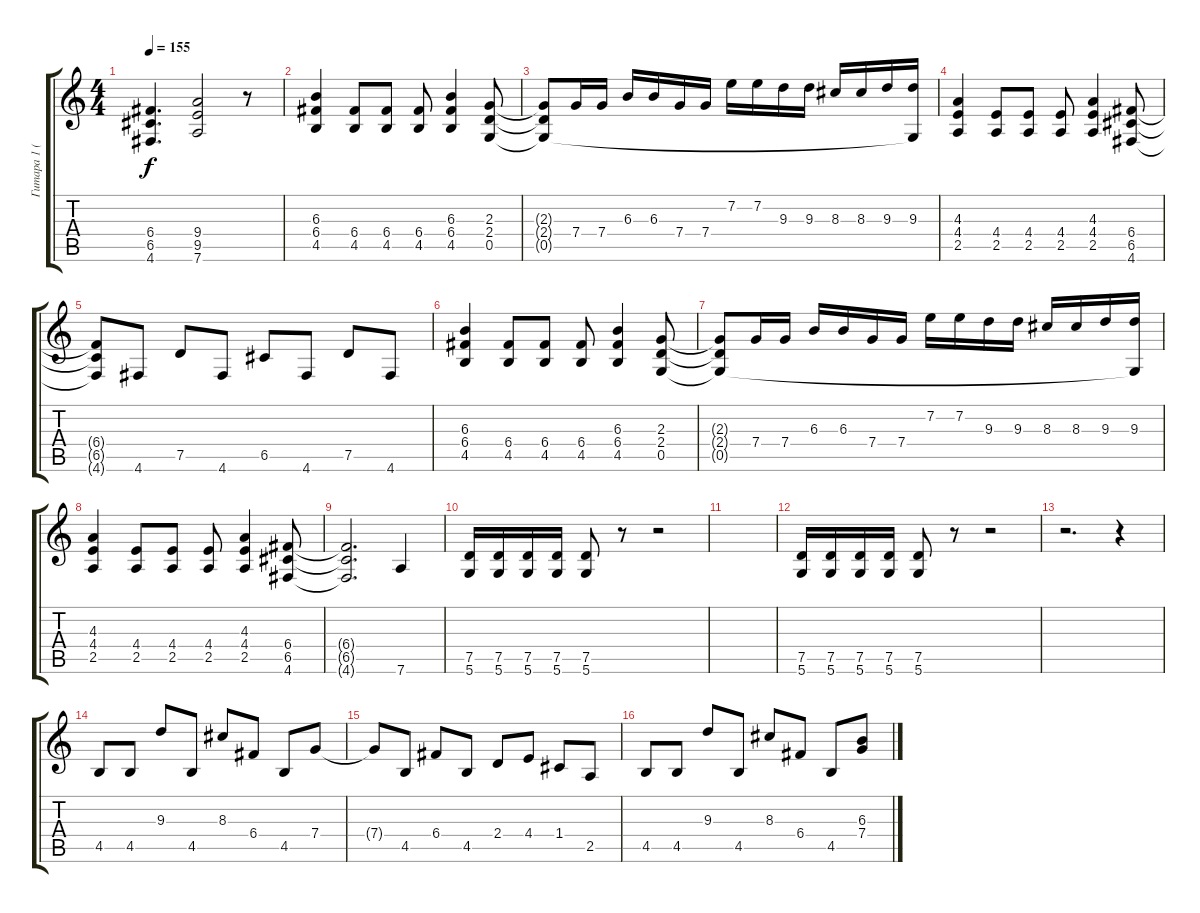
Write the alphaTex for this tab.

\track ("Гитара 1 (2)" "Гитара 1 (") {instrument distortionguitar}
\staff {score tabs}
\tuning (D4 A3 F3 C3 G2 D2) {hide}
\ts (4 4)
\tempo 155
\clef g2
\ks c
(6.4{t} 6.5{t} 4.6{t}).4{d dy f} (9.4 9.5 7.6).2 r.8 |
(6.3 6.4 4.5).4 (6.4 4.5).8 (6.4 4.5).8 (6.4 4.5).8 (6.3 6.4 4.5).4 (2.3 2.4 0.5).8 |
(2.3{t} 2.4{t} 0.5{t}).8 7.4.16 7.4.16 6.3.16 6.3.16 7.4.16 7.4.16 7.2.16 7.2.16 9.3.16 9.3.16 8.3.16 8.3.16 9.3.16 (9.3 0.5{t}).16 |
(4.3 4.4 2.5).4 (4.4 2.5).8 (4.4 2.5).8 (4.4 2.5).8 (4.3 4.4 2.5).4 (6.4 6.5 4.6).8 |
(6.4{t} 6.5{t} 4.6{t}).8 4.6.8 7.5.8 4.6.8 6.5.8 4.6.8 7.5.8 4.6.8 |
(6.3 6.4 4.5).4 (6.4 4.5).8 (6.4 4.5).8 (6.4 4.5).8 (6.3 6.4 4.5).4 (2.3 2.4 0.5).8 |
(2.3{t} 2.4{t} 0.5{t}).8 7.4.16 7.4.16 6.3.16 6.3.16 7.4.16 7.4.16 7.2.16 7.2.16 9.3.16 9.3.16 8.3.16 8.3.16 9.3.16 (9.3 0.5{t}).16 |
(4.3 4.4 2.5).4 (4.4 2.5).8 (4.4 2.5).8 (4.4 2.5).8 (4.3 4.4 2.5).4 (6.4 6.5 4.6).8 |
(6.4{t} 6.5{t} 4.6{t}).2{d} 7.6.4 |
(7.5 5.6).16 (7.5 5.6).16 (7.5 5.6).16 (7.5 5.6).16 (7.5 5.6).8 r.8 r.2 |
|
(7.5 5.6).16 (7.5 5.6).16 (7.5 5.6).16 (7.5 5.6).16 (7.5 5.6).8 r.8 r.2 |
r.2{d} r.4 |
4.5.8 4.5.8 9.3.8 4.5.8 8.3.8 6.4.8 4.5.8 7.4.8 |
7.4{t}.8 4.5.8 6.4.8 4.5.8 2.4.8 4.4.8 1.4.8 2.5.8 |
4.5.8 4.5.8 9.3.8 4.5.8 8.3.8 6.4.8 4.5.8 (6.3 7.4).8
